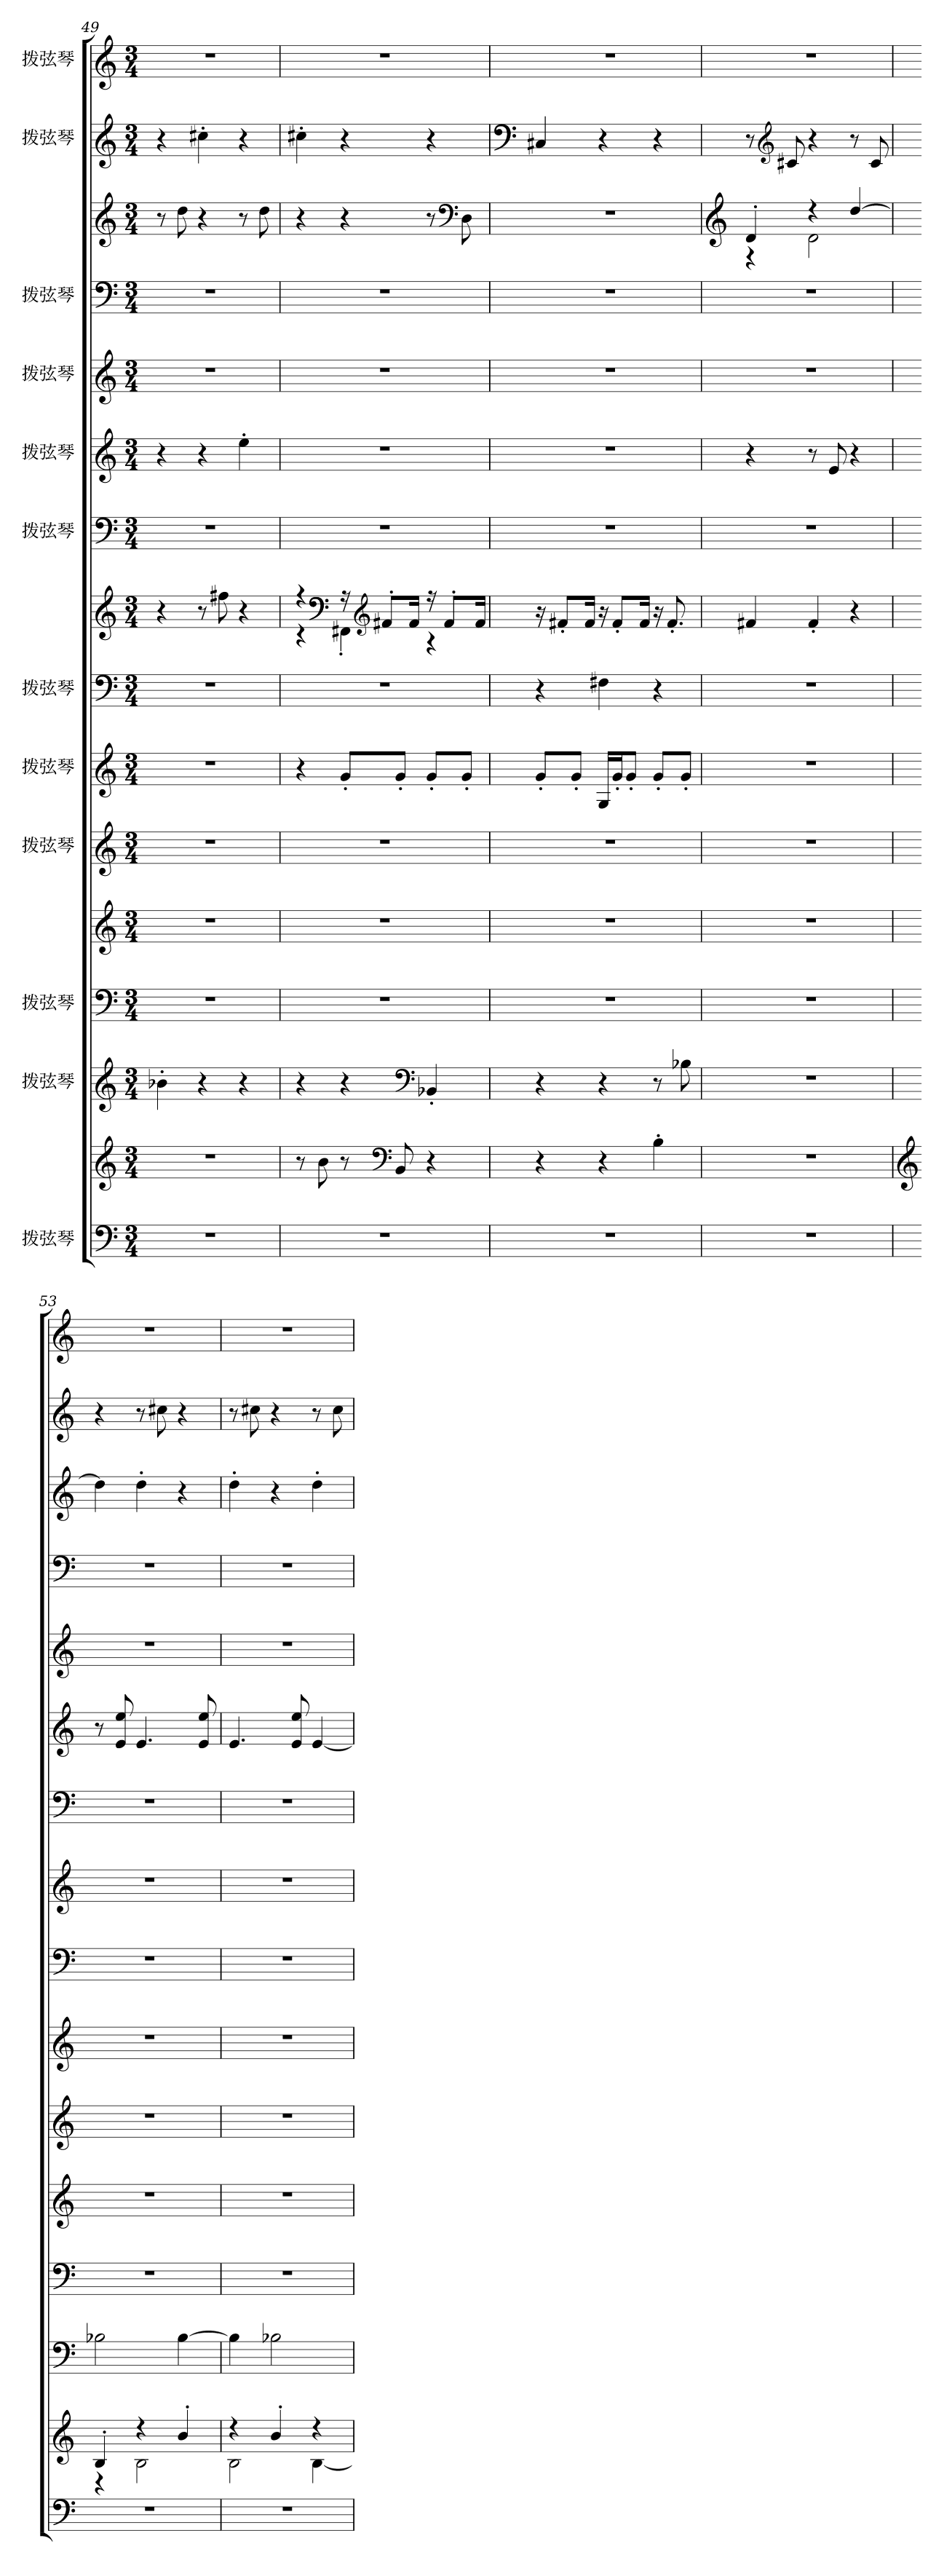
**kern	**kern	**kern	**kern	**kern	**kern	**kern	**kern	**kern	**kern	**kern	**kern	**kern	**kern	**kern	**kern
*part12	*part12	*part11	*part10	*part10	*part9	*part8	*part7	*part7	*part6	*part5	*part4	*part3	*part3	*part2	*part1
*staff16	*staff15	*staff14	*staff13	*staff12	*staff11	*staff10	*staff9	*staff8	*staff7	*staff6	*staff5	*staff4	*staff3	*staff2	*staff1
*I"拨弦琴	*	*I"拨弦琴	*I"拨弦琴	*	*I"拨弦琴	*I"拨弦琴	*I"拨弦琴	*	*I"拨弦琴	*I"拨弦琴	*I"拨弦琴	*I"拨弦琴	*	*I"拨弦琴	*I"拨弦琴
*clefF4	*clefG2	*clefG2	*clefF4	*clefG2	*clefG2	*clefG2	*clefF4	*clefG2	*clefF4	*clefG2	*clefG2	*clefF4	*clefG2	*clefG2	*clefG2
*k[]	*k[]	*k[]	*k[]	*k[]	*k[]	*k[]	*k[]	*k[]	*k[]	*k[]	*k[]	*k[]	*k[]	*k[]	*k[]
*M3/4	*M3/4	*M3/4	*M3/4	*M3/4	*M3/4	*M3/4	*M3/4	*M3/4	*M3/4	*M3/4	*M3/4	*M3/4	*M3/4	*M3/4	*M3/4
=49	=49	=49	=49	=49	=49	=49	=49	=49	=49	=49	=49	=49	=49	=49	=49
2.r	2.r	4b-X'\	2.r	2.r	2.r	2.r	2.r	4r	2.r	4r	2.r	2.r	8r	4r	2.r
.	.	.	.	.	.	.	.	.	.	.	.	.	8dd\	.	.
.	.	4r	.	.	.	.	.	8r	.	4r	.	.	4r	4cc#X'\	.
.	.	.	.	.	.	.	.	8ff#X\	.	.	.	.	.	.	.
.	.	4r	.	.	.	.	.	4r	.	4ee'\	.	.	8r	4r	.
.	.	.	.	.	.	.	.	.	.	.	.	.	8dd\	.	.
!!LO:PB:g=z
=50	=50	=50	=50	=50	=50	=50	=50	=50	=50	=50	=50	=50	=50	=50	=50
*	*	*	*	*	*	*	*	*^	*	*	*	*	*	*	*
2.r	8r	4r	2.r	2.r	2.r	4r	2.r	4r	4r	2.r	2.r	2.r	2.r	4r	4cc#X'\	2.r
.	8b\	.	.	.	.	.	.	.	.	.	.	.	.	.	.	.
*	*	*	*	*	*	*	*	*clefF4	*	*	*	*	*	*	*	*
.	8r	4r	.	.	.	8g'/L	.	16r	4FF#X'\	.	.	.	.	4r	4r	.
*	*	*	*	*	*	*	*	*clefG2	*	*	*	*	*	*	*	*
.	.	.	.	.	.	.	.	8f#X'/L	.	.	.	.	.	.	.	.
*	*clefF4	*	*	*	*	*	*	*	*	*	*	*	*	*	*	*
.	8BB/	.	.	.	.	8g'/J	.	.	.	.	.	.	.	.	.	.
.	.	.	.	.	.	.	.	16f#/Jk	.	.	.	.	.	.	.	.
*	*	*clefF4	*	*	*	*	*	*	*	*	*	*	*	*	*	*
.	4r	4BB-X'/	.	.	.	8g'/L	.	16r	4r	.	.	.	.	8r	4r	.
.	.	.	.	.	.	.	.	8f#'/L	.	.	.	.	.	.	.	.
*	*	*	*	*	*	*	*	*	*	*	*	*	*	*clefF4	*	*
.	.	.	.	.	.	8g'/J	.	.	.	.	.	.	.	8D\	.	.
.	.	.	.	.	.	.	.	16f#/Jk	.	.	.	.	.	.	.	.
*	*	*	*	*	*	*	*	*v	*v	*	*	*	*	*	*	*
=51	=51	=51	=51	=51	=51	=51	=51	=51	=51	=51	=51	=51	=51	=51	=51
*	*	*	*	*	*	*	*	*	*	*	*	*	*	*clefF4	*
2.r	4r	4r	2.r	2.r	2.r	8g'/L	4r	16r	2.r	2.r	2.r	2.r	2.r	4C#X/	2.r
.	.	.	.	.	.	.	.	8f#X'/L	.	.	.	.	.	.	.
.	.	.	.	.	.	8g'/J	.	.	.	.	.	.	.	.	.
.	.	.	.	.	.	.	.	16f#/Jk	.	.	.	.	.	.	.
.	4r	4r	.	.	.	16G/LL	4F#X\	16r	.	.	.	.	.	4r	.
.	.	.	.	.	.	16g'/J	.	8f#'/L	.	.	.	.	.	.	.
.	.	.	.	.	.	8g'/J	.	.	.	.	.	.	.	.	.
.	.	.	.	.	.	.	.	16f#/Jk	.	.	.	.	.	.	.
.	4B'\	8r	.	.	.	8g'/L	4r	16r	.	.	.	.	.	4r	.
.	.	.	.	.	.	.	.	8.f#'/	.	.	.	.	.	.	.
.	.	8B-X\	.	.	.	8g'/J	.	.	.	.	.	.	.	.	.
=52	=52	=52	=52	=52	=52	=52	=52	=52	=52	=52	=52	=52	=52	=52	=52
*	*	*	*	*	*	*	*	*	*	*	*	*	*clefG2	*	*
*	*	*	*	*	*	*	*	*	*	*	*	*	*^	*	*
2.r	2.r	2.r	2.r	2.r	2.r	2.r	2.r	4f#X/	2.r	4r	2.r	2.r	4d'/	4r	8r	2.r
*	*	*	*	*	*	*	*	*	*	*	*	*	*	*	*clefG2	*
.	.	.	.	.	.	.	.	.	.	.	.	.	.	.	8c#X/	.
.	.	.	.	.	.	.	.	4f#'/	.	8r	.	.	4r	2d\	4r	.
.	.	.	.	.	.	.	.	.	.	8e/	.	.	.	.	.	.
.	.	.	.	.	.	.	.	4r	.	4r	.	.	[4dd/	.	8r	.
.	.	.	.	.	.	.	.	.	.	.	.	.	.	.	8c#/	.
*	*	*	*	*	*	*	*	*	*	*	*	*	*v	*v	*	*
!!LO:PB:g=z
=53	=53	=53	=53	=53	=53	=53	=53	=53	=53	=53	=53	=53	=53	=53	=53
*	*clefG2	*	*	*	*	*	*	*	*	*	*	*	*	*	*
*	*^	*	*	*	*	*	*	*	*	*	*	*	*	*	*
2.r	4B'/	4r	2B-X\	2.r	2.r	2.r	2.r	2.r	2.r	2.r	8r	2.r	2.r	4dd\]	4r	2.r
.	.	.	.	.	.	.	.	.	.	.	8e/ 8ee/	.	.	.	.	.
.	4r	2B\	.	.	.	.	.	.	.	.	4.e/	.	.	4dd'\	8r	.
.	.	.	.	.	.	.	.	.	.	.	.	.	.	.	8cc#X\	.
.	4b'/	.	[4B-\	.	.	.	.	.	.	.	.	.	.	4r	4r	.
.	.	.	.	.	.	.	.	.	.	.	8e/ 8ee/	.	.	.	.	.
=54	=54	=54	=54	=54	=54	=54	=54	=54	=54	=54	=54	=54	=54	=54	=54	=54
2.r	4r	2B\	4B-\]	2.r	2.r	2.r	2.r	2.r	2.r	2.r	4.e/	2.r	2.r	4dd'\	8r	2.r
.	.	.	.	.	.	.	.	.	.	.	.	.	.	.	8cc#X\	.
.	4b'/	.	2B-X\	.	.	.	.	.	.	.	.	.	.	4r	4r	.
.	.	.	.	.	.	.	.	.	.	.	8e/ 8ee/	.	.	.	.	.
.	4r	[4B\	.	.	.	.	.	.	.	.	[4e/	.	.	4dd'\	8r	.
.	.	.	.	.	.	.	.	.	.	.	.	.	.	.	8cc#\	.
*	*v	*v	*	*	*	*	*	*	*	*	*	*	*	*	*	*
=	=	=	=	=	=	=	=	=	=	=	=	=	=	=	=
*-	*-	*-	*-	*-	*-	*-	*-	*-	*-	*-	*-	*-	*-	*-	*-
